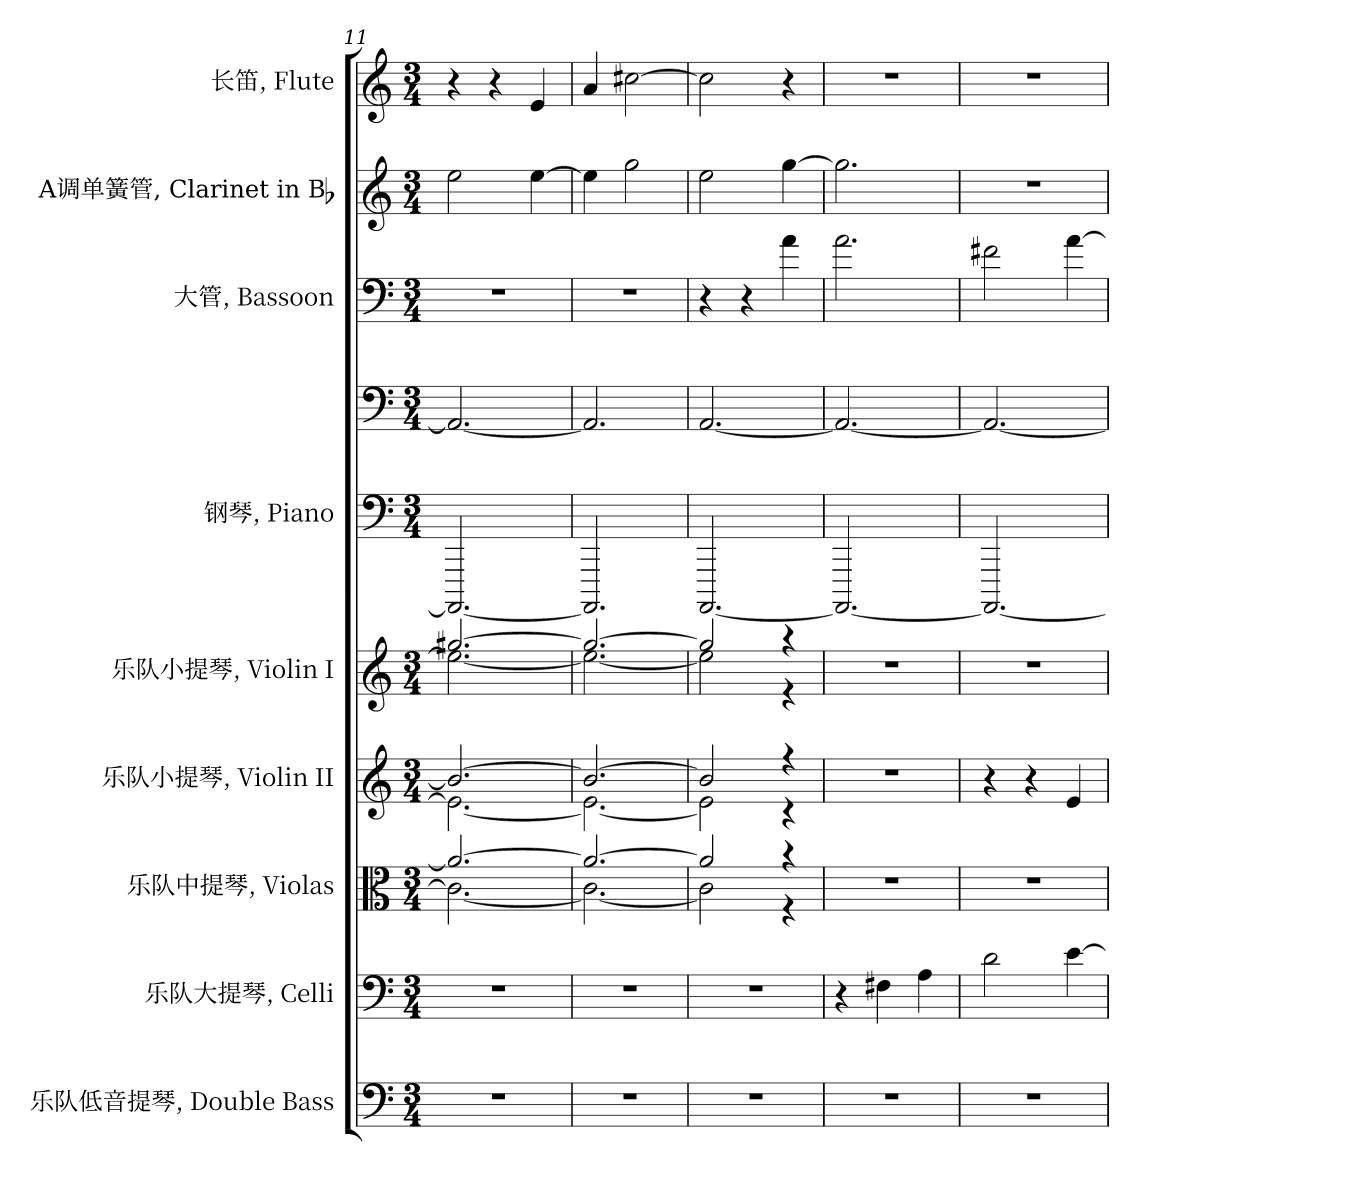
**kern	**kern	**kern	**kern	**kern	**kern	**kern	**kern	**kern	**kern
*part9	*part8	*part7	*part6	*part5	*part4	*part4	*part3	*part2	*part1
*staff10	*staff9	*staff8	*staff7	*staff6	*staff5	*staff4	*staff3	*staff2	*staff1
*I"乐队低音提琴, Double Bass	*I"乐队大提琴, Celli	*I"乐队中提琴, Violas	*I"乐队小提琴, Violin II	*I"乐队小提琴, Violin I	*I"钢琴, Piano	*	*I"大管, Bassoon	*I"A调单簧管, Clarinet in Bb	*I"长笛, Flute
*	*	*I'Vlas.	*	*	*I'Pno.	*	*I'Bsn.	*I'A Cl.	*I'Fl.
*clefF4	*clefF4	*clefC3	*clefG2	*clefG2	*clefF4	*clefF4	*clefF4	*clefG2	*clefG2
*ITrd7c12	*	*	*	*	*	*	*	*ITrd2c3	*
*k[]	*k[]	*k[]	*k[]	*k[]	*k[]	*k[]	*k[]	*k[f#c#g#]	*k[]
*M3/4	*M3/4	*M3/4	*M3/4	*M3/4	*M3/4	*M3/4	*M3/4	*M3/4	*M3/4
=11	=11	=11	=11	=11	=11	=11	=11	=11	=11
*	*	*^	*^	*^	*	*	*	*	*
2.r	2.r	2.a/_	2.c#\_	2.b/_	2.e\_	[2.gg#X/	2.ee\_	2.AAAA/_	2.AA/_	2.r	2cc#\	4r
.	.	.	.	.	.	.	.	.	.	.	.	4r
.	.	.	.	.	.	.	.	.	.	.	[4cc#\	4e/
=12	=12	=12	=12	=12	=12	=12	=12	=12	=12	=12	=12	=12
2.r	2.r	2.a/_	2.c#\_	2.b/_	2.e\_	2.gg#/_	2.ee\_	2.AAAA/]	2.AA/]	2.r	4cc#\]	4a/
.	.	.	.	.	.	.	.	.	.	.	2ee\	[2cc#X\
=13	=13	=13	=13	=13	=13	=13	=13	=13	=13	=13	=13	=13
2.r	2.r	2a/]	2c#\]	2b/]	2e\]	2gg#/]	2ee\]	[2.AAAA/	[2.AA/	4r	2cc#\	2cc#\]
.	.	.	.	.	.	.	.	.	.	4r	.	.
.	.	4r	4r	4r	4r	4r	4r	.	.	4a\	[4ee\	4r
*	*	*v	*v	*	*	*v	*v	*	*	*	*	*
*	*	*	*v	*v	*	*	*	*	*	*
=14	=14	=14	=14	=14	=14	=14	=14	=14	=14
2.r	4r	2.r	2.r	2.r	2.AAAA/_	2.AA/_	2.a\	2.ee\]	2.r
.	4F#X\	.	.	.	.	.	.	.	.
.	4A\	.	.	.	.	.	.	.	.
=15	=15	=15	=15	=15	=15	=15	=15	=15	=15
2.r	2d\	2.r	4r	2.r	2.AAAA/_	2.AA/_	2f#X\	2.r	2.r
.	.	.	4r	.	.	.	.	.	.
.	[4e\	.	4e/	.	.	.	[4a\	.	.
=	=	=	=	=	=	=	=	=	=
*-	*-	*-	*-	*-	*-	*-	*-	*-	*-
